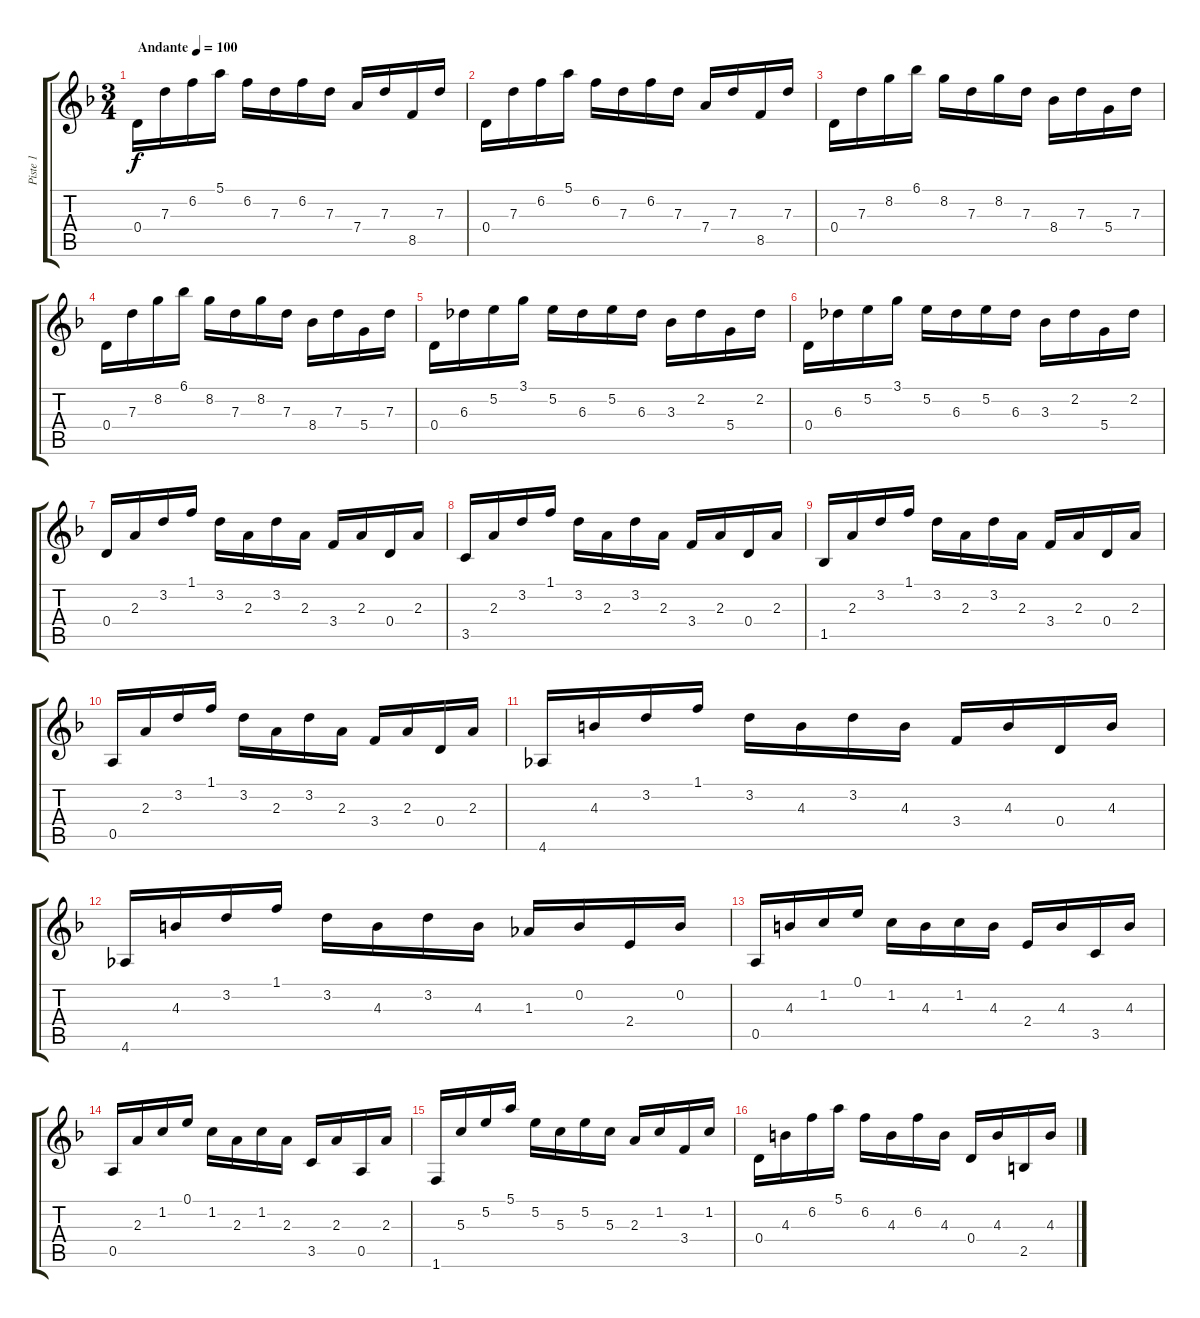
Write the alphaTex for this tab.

\track ("Piste 1" "Piste 1") {instrument acousticguitarsteel}
\staff {score tabs}
\tuning (E4 B3 G3 D3 A2 E2) {hide}
\ts (3 4)
\tempo (100 "Andante")
\clef g2
\ks dminor
0.4.16{dy f instrument acousticguitarsteel} 7.3.16 6.2.16 5.1.16 6.2.16 7.3.16 6.2.16 7.3.16 7.4.16 7.3.16 8.5.16 7.3.16 |
0.4.16 7.3.16 6.2.16 5.1.16 6.2.16 7.3.16 6.2.16 7.3.16 7.4.16 7.3.16 8.5.16 7.3.16 |
0.4.16 7.3.16 8.2.16 6.1.16 8.2.16 7.3.16 8.2.16 7.3.16 8.4.16 7.3.16 5.4.16 7.3.16 |
0.4.16 7.3.16 8.2.16 6.1.16 8.2.16 7.3.16 8.2.16 7.3.16 8.4.16 7.3.16 5.4.16 7.3.16 |
0.4.16 6.3.16 5.2.16 3.1.16 5.2.16 6.3.16 5.2.16 6.3.16 3.3.16 2.2.16 5.4.16 2.2.16 |
0.4.16 6.3.16 5.2.16 3.1.16 5.2.16 6.3.16 5.2.16 6.3.16 3.3.16 2.2.16 5.4.16 2.2.16 |
0.4.16 2.3.16 3.2.16 1.1.16 3.2.16 2.3.16 3.2.16 2.3.16 3.4.16 2.3.16 0.4.16 2.3.16 |
3.5.16 2.3.16 3.2.16 1.1.16 3.2.16 2.3.16 3.2.16 2.3.16 3.4.16 2.3.16 0.4.16 2.3.16 |
1.5.16 2.3.16 3.2.16 1.1.16 3.2.16 2.3.16 3.2.16 2.3.16 3.4.16 2.3.16 0.4.16 2.3.16 |
0.5.16 2.3.16 3.2.16 1.1.16 3.2.16 2.3.16 3.2.16 2.3.16 3.4.16 2.3.16 0.4.16 2.3.16 |
4.6.16 4.3.16 3.2.16 1.1.16 3.2.16 4.3.16 3.2.16 4.3.16 3.4.16 4.3.16 0.4.16 4.3.16 |
4.6.16 4.3.16 3.2.16 1.1.16 3.2.16 4.3.16 3.2.16 4.3.16 1.3.16 0.2.16 2.4.16 0.2.16 |
0.5.16 4.3.16 1.2.16 0.1.16 1.2.16 4.3.16 1.2.16 4.3.16 2.4.16 4.3.16 3.5.16 4.3.16 |
0.5.16 2.3.16 1.2.16 0.1.16 1.2.16 2.3.16 1.2.16 2.3.16 3.5.16 2.3.16 0.5.16 2.3.16 |
1.6.16 5.3.16 5.2.16 5.1.16 5.2.16 5.3.16 5.2.16 5.3.16 2.3.16 1.2.16 3.4.16 1.2.16 |
0.4.16 4.3.16 6.2.16 5.1.16 6.2.16 4.3.16 6.2.16 4.3.16 0.4.16 4.3.16 2.5.16 4.3.16
